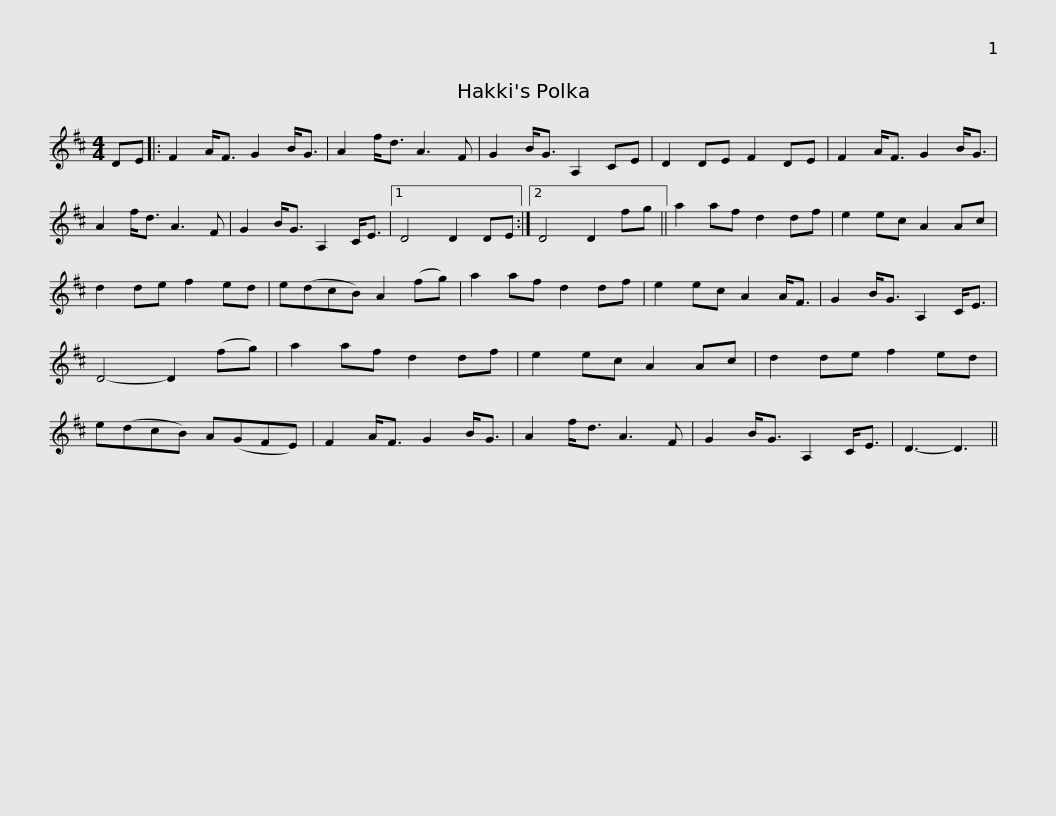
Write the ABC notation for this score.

X:1
L:1/8
M:4/4
I:linebreak $
K:D
V:1 treble
V:1
 DE |: F2 A<F G2 B<G | A2 f<d A3 F | G2 B<G A,2 CE | D2 DE F2 DE | %5
 F2 A<F G2 B<G | A2 f<d A3 F |$ G2 B<G A,2 C<E |1 D4 D2 DE :|2 D4 D2 fg || %10
 a2 af d2 df | e2 ec A2 Ac | d2 de f2 ed | e(dcB) A2 (fg) |$ a2 af d2 df | %15
 e2 ec A2 A<F | G2 B<G A,2 C<E | D4- D2 (fg) | a2 af d2 df | e2 ec A2 Ac | %20
 d2 de f2 ed |$ e(dcB) A(GFE) | F2 A<F G2 B<G | A2 f<d A3 F | G2 B<G A,2 C<E | %25
 D3- D3 || %26
